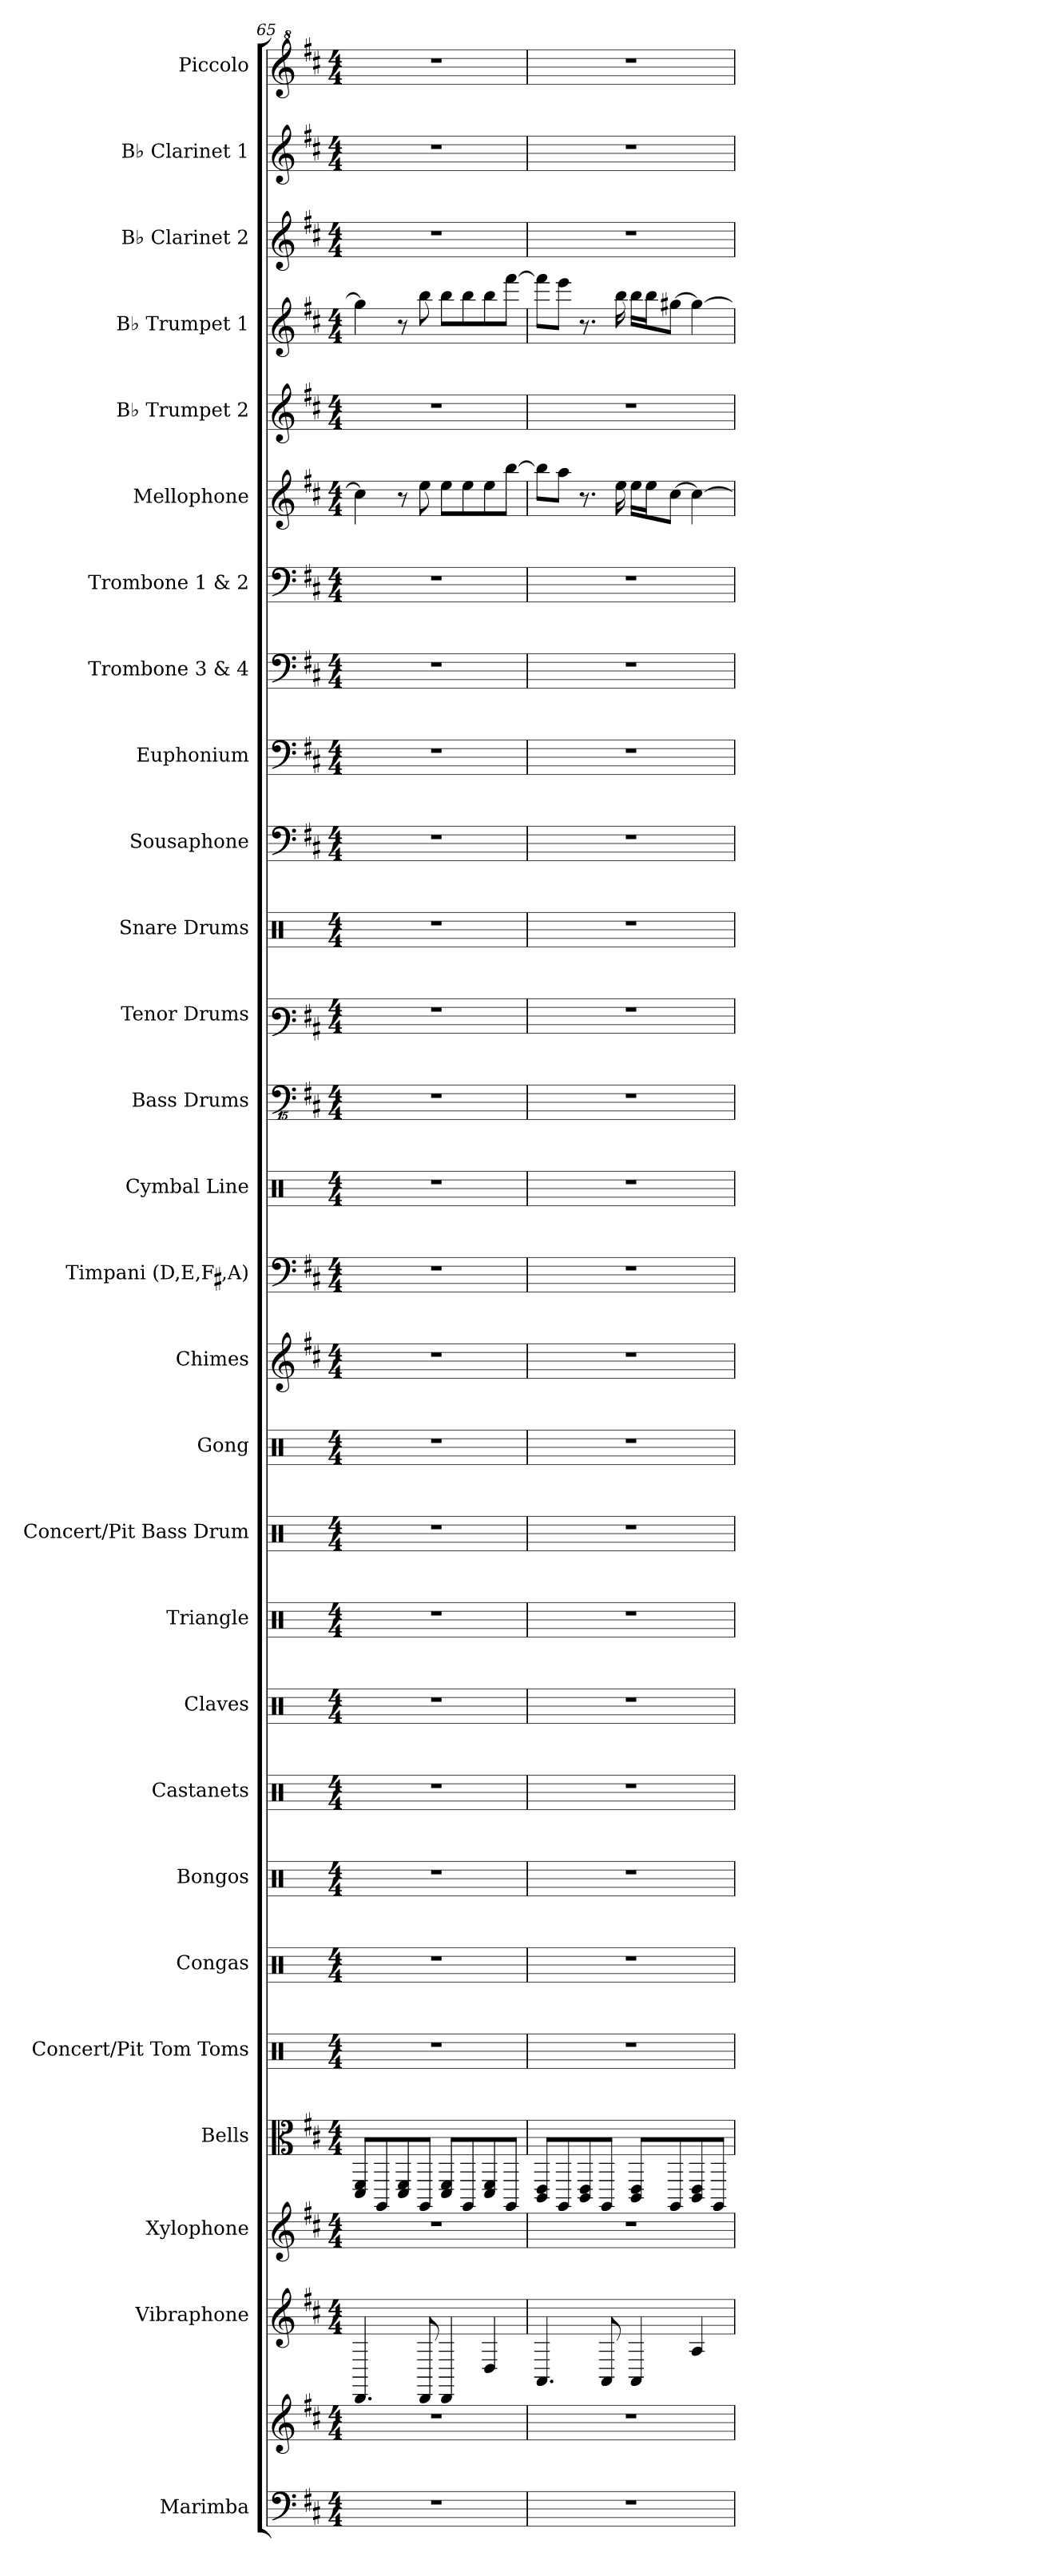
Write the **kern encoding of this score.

**kern	**kern	**kern	**kern	**kern	**kern	**kern	**kern	**kern	**kern	**kern	**kern	**kern	**kern	**kern	**kern	**kern	**kern	**kern	**kern	**kern	**kern	**kern	**kern	**kern	**kern	**kern	**kern	**kern
*part28	*part28	*part27	*part26	*part25	*part24	*part23	*part22	*part21	*part20	*part19	*part18	*part17	*part16	*part15	*part14	*part13	*part12	*part11	*part10	*part9	*part8	*part7	*part6	*part5	*part4	*part3	*part2	*part1
*staff29	*staff28	*staff27	*staff26	*staff25	*staff24	*staff23	*staff22	*staff21	*staff20	*staff19	*staff18	*staff17	*staff16	*staff15	*staff14	*staff13	*staff12	*staff11	*staff10	*staff9	*staff8	*staff7	*staff6	*staff5	*staff4	*staff3	*staff2	*staff1
*I"Marimba	*	*I"Vibraphone	*I"Xylophone	*I"Bells	*I"Concert/Pit Tom Toms	*I"Congas	*I"Bongos	*I"Castanets	*I"Claves	*I"Triangle	*I"Concert/Pit Bass Drum	*I"Gong	*I"Chimes	*I"Timpani (D,E,F#,A)	*I"Cymbal Line	*I"Bass Drums	*I"Tenor Drums	*I"Snare Drums	*I"Sousaphone	*I"Euphonium	*I"Trombone 3 &amp; 4	*I"Trombone 1 &amp; 2	*I"Mellophone	*I"B♭ Trumpet 2	*I"B♭ Trumpet 1	*I"B♭ Clarinet 2	*I"B♭ Clarinet 1	*I"Piccolo
*I'Mrm.	*	*I'Vib.	*I'Xyl.	*I'Bls.	*I'Toms	*I'Co.	*I'Bo.	*I'Cst.	*I'Clv.	*I'Trgl.	*I'Crt. B.D.	*I'Gong	*I'Chm.	*I'Timp.	*I'Cym.	*I'B.D.	*I'T.D.	*I'S.D.	*I'Sphn.	*I'Euph.	*I'Tbn. 3 &amp; 4	*I'Tbn. 1 &amp; 2	*I'Mph.	*I'B♭ Tpt. 2	*I'B♭ Tpt. 1	*I'B♭ Cl. 2	*I'B♭ Cl. 1	*I'Picc.
*clefF4	*clefG2	*clefG2	*clefG2	*clefC3	*clefX	*clefX	*clefX	*clefX	*clefX	*clefX	*clefX	*clefX	*clefG2	*clefF4	*clefX	*clefFvv4	*clefF3	*clefX	*clefF4	*clefF4	*clefF4	*clefF4	*clefG2	*clefG2	*clefG2	*clefG2	*clefG2	*clefG^2
*	*	*	*ITrd-7c-12	*ITrd-14c-24	*	*	*	*	*	*	*	*	*	*	*	*	*	*	*	*	*	*	*ITrd4c7	*ITrd1c2	*ITrd1c2	*ITrd1c2	*ITrd1c2	*ITrd-7c-12
*k[f#c#]	*k[f#c#]	*k[f#c#]	*k[f#c#]	*k[f#c#]	*k[]	*k[]	*k[]	*k[]	*k[]	*k[]	*k[]	*k[]	*k[f#c#]	*k[f#c#]	*k[]	*k[f#c#]	*k[f#c#]	*k[]	*k[f#c#]	*k[f#c#]	*k[f#c#]	*k[f#c#]	*k[f#]	*k[]	*k[]	*k[]	*k[]	*k[f#c#]
*M4/4	*M4/4	*M4/4	*M4/4	*M4/4	*M4/4	*M4/4	*M4/4	*M4/4	*M4/4	*M4/4	*M4/4	*M4/4	*M4/4	*M4/4	*M4/4	*M4/4	*M4/4	*M4/4	*M4/4	*M4/4	*M4/4	*M4/4	*M4/4	*M4/4	*M4/4	*M4/4	*M4/4	*M4/4
=65	=65	=65	=65	=65	=65	=65	=65	=65	=65	=65	=65	=65	=65	=65	=65	=65	=65	=65	=65	=65	=65	=65	=65	=65	=65	=65	=65	=65
1r	1r	4.DD/	1r	8d/ 8f#/L	1r	1r	1r	1r	1r	1r	1r	1r	1r	1r	1r	1r	1r	1r	1r	1r	1r	1r	4f#\]	1r	4ff#\]	1r	1r	1r
.	.	.	.	8A/	.	.	.	.	.	.	.	.	.	.	.	.	.	.	.	.	.	.	.	.	.	.	.	.
.	.	.	.	8d/ 8f#/	.	.	.	.	.	.	.	.	.	.	.	.	.	.	.	.	.	.	8r	.	8r	.	.	.
.	.	8DD/	.	8A/J	.	.	.	.	.	.	.	.	.	.	.	.	.	.	.	.	.	.	8a\	.	8aa\	.	.	.
.	.	4DD/	.	8d/ 8f#/L	.	.	.	.	.	.	.	.	.	.	.	.	.	.	.	.	.	.	8a\L	.	8aa\L	.	.	.
.	.	.	.	8A/	.	.	.	.	.	.	.	.	.	.	.	.	.	.	.	.	.	.	8a\	.	8aa\	.	.	.
.	.	4D/	.	8d/ 8f#/	.	.	.	.	.	.	.	.	.	.	.	.	.	.	.	.	.	.	8a\	.	8aa\	.	.	.
.	.	.	.	8A/J	.	.	.	.	.	.	.	.	.	.	.	.	.	.	.	.	.	.	[8ee\J	.	[8eee\J	.	.	.
=66	=66	=66	=66	=66	=66	=66	=66	=66	=66	=66	=66	=66	=66	=66	=66	=66	=66	=66	=66	=66	=66	=66	=66	=66	=66	=66	=66	=66
1r	1r	4.AA/	1r	8c#/ 8e/L	1r	1r	1r	1r	1r	1r	1r	1r	1r	1r	1r	1r	1r	1r	1r	1r	1r	1r	8ee\L]	1r	8eee\L]	1r	1r	1r
.	.	.	.	8A/	.	.	.	.	.	.	.	.	.	.	.	.	.	.	.	.	.	.	8dd\J	.	8ddd\J	.	.	.
.	.	.	.	8c#/ 8e/	.	.	.	.	.	.	.	.	.	.	.	.	.	.	.	.	.	.	8.r	.	8.r	.	.	.
.	.	8AA/	.	8A/J	.	.	.	.	.	.	.	.	.	.	.	.	.	.	.	.	.	.	.	.	.	.	.	.
.	.	.	.	.	.	.	.	.	.	.	.	.	.	.	.	.	.	.	.	.	.	.	16a\	.	16aa\	.	.	.
.	.	4AA/	.	8c#/ 8e/L	.	.	.	.	.	.	.	.	.	.	.	.	.	.	.	.	.	.	16a\LL	.	16aa\LL	.	.	.
.	.	.	.	.	.	.	.	.	.	.	.	.	.	.	.	.	.	.	.	.	.	.	16a\J	.	16aa\J	.	.	.
.	.	.	.	8A/	.	.	.	.	.	.	.	.	.	.	.	.	.	.	.	.	.	.	[8f#\J	.	[8ff#X\J	.	.	.
.	.	4A/	.	8c#/ 8e/	.	.	.	.	.	.	.	.	.	.	.	.	.	.	.	.	.	.	4f#\_	.	4ff#\_	.	.	.
.	.	.	.	8A/J	.	.	.	.	.	.	.	.	.	.	.	.	.	.	.	.	.	.	.	.	.	.	.	.
=	=	=	=	=	=	=	=	=	=	=	=	=	=	=	=	=	=	=	=	=	=	=	=	=	=	=	=	=
*-	*-	*-	*-	*-	*-	*-	*-	*-	*-	*-	*-	*-	*-	*-	*-	*-	*-	*-	*-	*-	*-	*-	*-	*-	*-	*-	*-	*-
